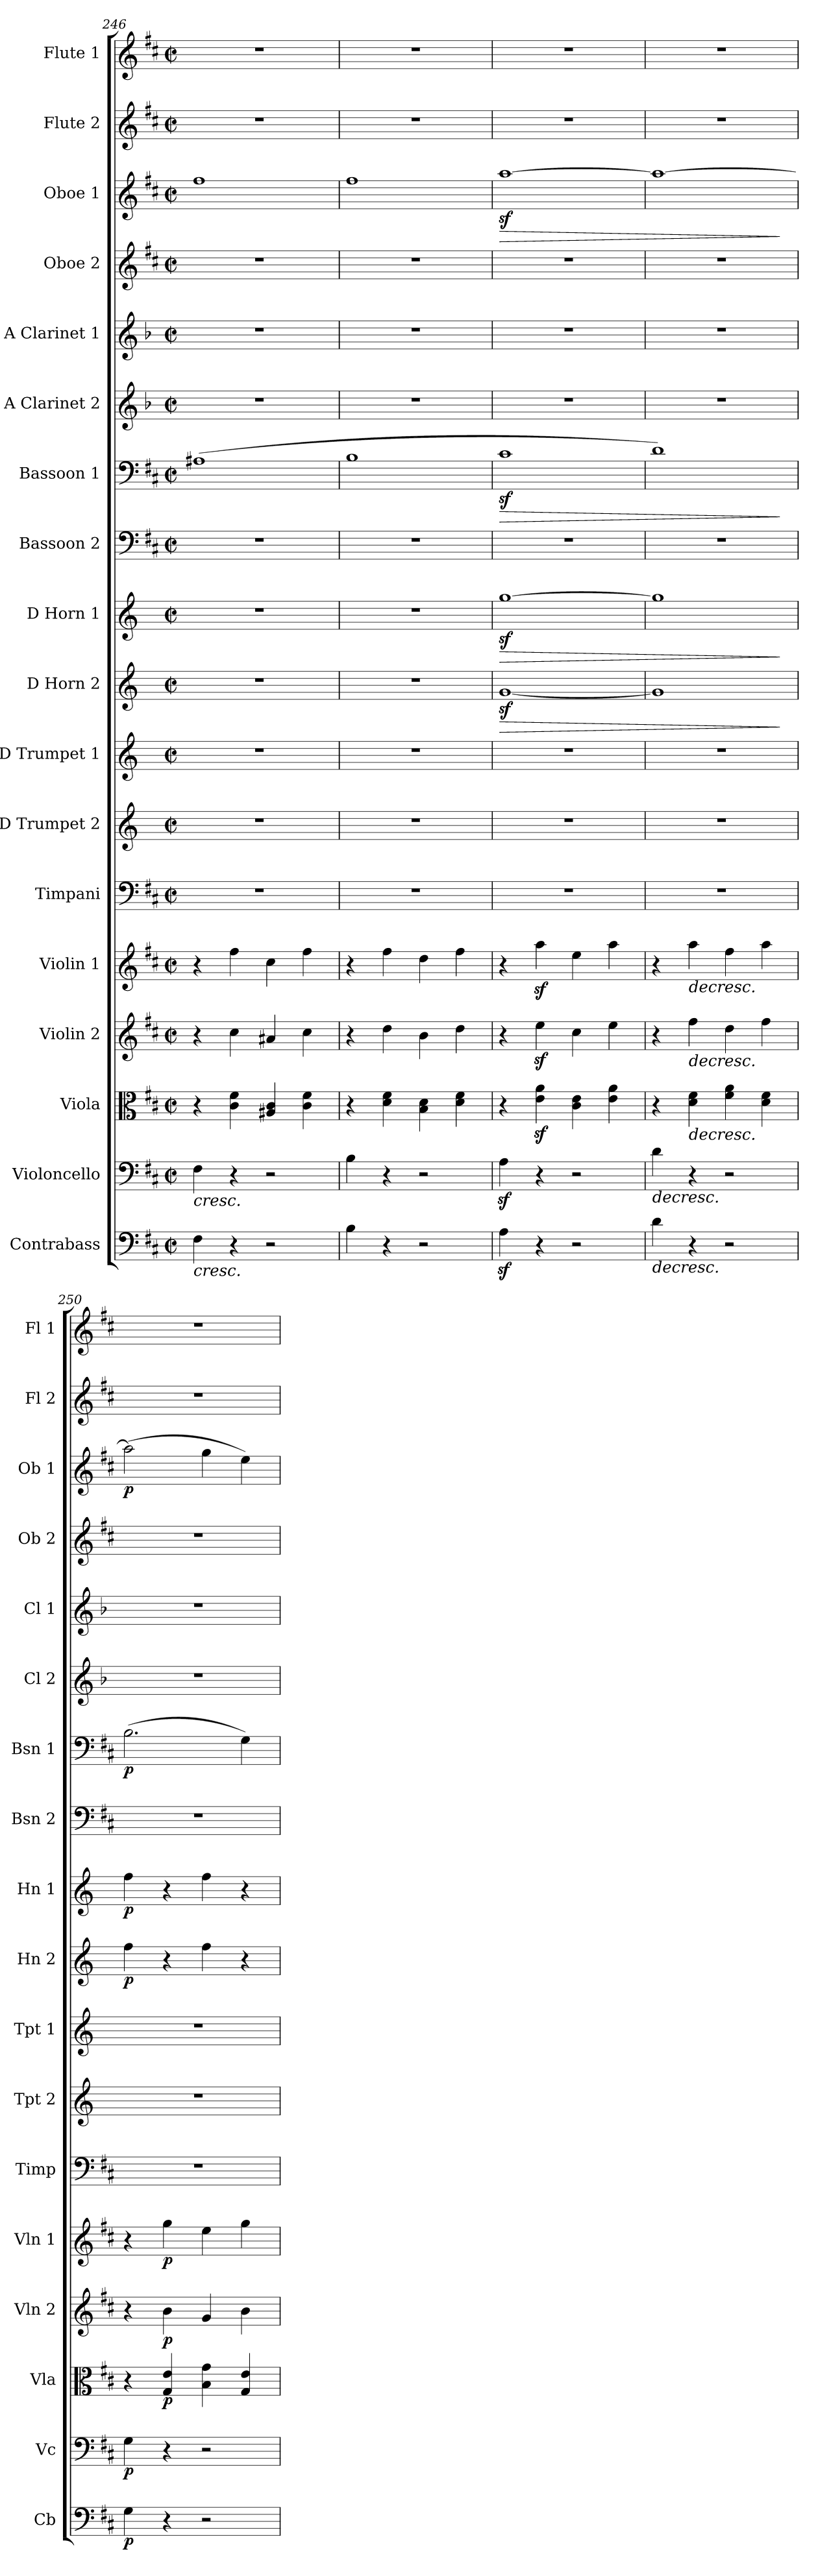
**kern	**dynam	**kern	**dynam	**kern	**dynam	**kern	**dynam	**kern	**dynam	**kern	**kern	**kern	**kern	**dynam	**kern	**dynam	**kern	**kern	**dynam	**kern	**kern	**kern	**kern	**dynam	**kern	**kern
*part18	*part18	*part17	*part17	*part16	*part16	*part15	*part15	*part14	*part14	*part13	*part12	*part11	*part10	*part10	*part9	*part9	*part8	*part7	*part7	*part6	*part5	*part4	*part3	*part3	*part2	*part1
*staff18	*staff18	*staff17	*staff17	*staff16	*staff16	*staff15	*staff15	*staff14	*staff14	*staff13	*staff12	*staff11	*staff10	*staff10	*staff9	*staff9	*staff8	*staff7	*staff7	*staff6	*staff5	*staff4	*staff3	*staff3	*staff2	*staff1
*I"Contrabass	*	*I"Violoncello	*	*I"Viola	*	*I"Violin 2	*	*I"Violin 1	*	*I"Timpani	*I"D Trumpet 2	*I"D Trumpet 1	*I"D Horn 2	*	*I"D Horn 1	*	*I"Bassoon 2	*I"Bassoon 1	*	*I"A Clarinet 2	*I"A Clarinet 1	*I"Oboe 2	*I"Oboe 1	*	*I"Flute 2	*I"Flute 1
*I'Cb	*	*I'Vc	*	*I'Vla	*	*I'Vln 2	*	*I'Vln 1	*	*I'Timp	*I'Tpt 2	*I'Tpt 1	*I'Hn 2	*	*I'Hn 1	*	*I'Bsn 2	*I'Bsn 1	*	*I'Cl 2	*I'Cl 1	*I'Ob 2	*I'Ob 1	*	*I'Fl 2	*I'Fl 1
!!LO:PB:g=z
*clefF4	*	*clefF4	*	*clefC3	*	*clefG2	*	*clefG2	*	*clefF4	*clefG2	*clefG2	*clefG2	*	*clefG2	*	*clefF4	*clefF4	*	*clefG2	*clefG2	*clefG2	*clefG2	*	*clefG2	*clefG2
*ITrd7c12	*	*	*	*	*	*	*	*	*	*	*ITrd-1c-2	*ITrd-1c-2	*ITrd6c10	*	*ITrd6c10	*	*	*	*	*ITrd2c3	*ITrd2c3	*	*	*	*	*
*k[f#c#]	*	*k[f#c#]	*	*k[f#c#]	*	*k[f#c#]	*	*k[f#c#]	*	*k[f#c#]	*k[f#c#]	*k[f#c#]	*k[f#c#]	*	*k[f#c#]	*	*k[f#c#]	*k[f#c#]	*	*k[f#c#]	*k[f#c#]	*k[f#c#]	*k[f#c#]	*	*k[f#c#]	*k[f#c#]
*M2/2	*	*M2/2	*	*M2/2	*	*M2/2	*	*M2/2	*	*M2/2	*M2/2	*M2/2	*M2/2	*	*M2/2	*	*M2/2	*M2/2	*	*M2/2	*M2/2	*M2/2	*M2/2	*	*M2/2	*M2/2
*met(c|)	*	*met(c|)	*	*met(c|)	*	*met(c|)	*	*met(c|)	*	*met(c|)	*met(c|)	*met(c|)	*met(c|)	*	*met(c|)	*	*met(c|)	*met(c|)	*	*met(c|)	*met(c|)	*met(c|)	*met(c|)	*	*met(c|)	*met(c|)
=246	=246	=246	=246	=246	=246	=246	=246	=246	=246	=246	=246	=246	=246	=246	=246	=246	=246	=246	=246	=246	=246	=246	=246	=246	=246	=246
!	!	!LO:TX:b:i:t=cresc.	!	!	!	!	!	!	!	!	!	!	!	!	!	!	!	!	!	!	!	!	!	!	!	!
!LO:TX:b:i:t=cresc.	!	!	!	!	!	!	!	!	!	!	!	!	!	!	!	!	!	!	!	!	!	!	!	!	!	!
4FF#\	.	4F#\	.	4r	.	4r	.	4r	.	1r	1r	1r	1r	.	1r	.	1r	(1A#X	.	1r	1r	1r	1ff#	.	1r	1r
4r	.	4r	.	4c#\ 4f#\	.	4cc#\	.	4ff#\	.	.	.	.	.	.	.	.	.	.	.	.	.	.	.	.	.	.
2r	.	2r	.	4A#X/ 4c#/	.	4a#X/	.	4cc#\	.	.	.	.	.	.	.	.	.	.	.	.	.	.	.	.	.	.
.	.	.	.	4c#\ 4f#\	.	4cc#\	.	4ff#\	.	.	.	.	.	.	.	.	.	.	.	.	.	.	.	.	.	.
=247	=247	=247	=247	=247	=247	=247	=247	=247	=247	=247	=247	=247	=247	=247	=247	=247	=247	=247	=247	=247	=247	=247	=247	=247	=247	=247
4BB\	.	4B\	.	4r	.	4r	.	4r	.	1r	1r	1r	1r	.	1r	.	1r	1B	.	1r	1r	1r	1ff#	.	1r	1r
4r	.	4r	.	4d\ 4f#\	.	4dd\	.	4ff#\	.	.	.	.	.	.	.	.	.	.	.	.	.	.	.	.	.	.
2r	.	2r	.	4B\ 4d\	.	4b\	.	4dd\	.	.	.	.	.	.	.	.	.	.	.	.	.	.	.	.	.	.
.	.	.	.	4d\ 4f#\	.	4dd\	.	4ff#\	.	.	.	.	.	.	.	.	.	.	.	.	.	.	.	.	.	.
=248	=248	=248	=248	=248	=248	=248	=248	=248	=248	=248	=248	=248	=248	=248	=248	=248	=248	=248	=248	=248	=248	=248	=248	=248	=248	=248
!	!	!	!	!	!	!	!	!	!	!	!	!	!	!LO:HP:b	!	!LO:HP:b	!	!	!LO:HP:b	!	!	!	!	!LO:HP:b	!	!
4AAz<\	.	4Az<\	.	4r	.	4r	.	4r	.	1r	1r	1r	[1Az<	>	[1az<	>	1r	1c#z<	>	1r	1r	1r	[1aaz<	>	1r	1r
4r	.	4r	.	4e\z< 4a\z<	.	4eez<\	.	4aaz<\	.	.	.	.	.	.	.	.	.	.	.	.	.	.	.	.	.	.
2r	.	2r	.	4c#\ 4e\	.	4cc#\	.	4ee\	.	.	.	.	.	.	.	.	.	.	.	.	.	.	.	.	.	.
.	.	.	.	4e\ 4a\	.	4ee\	.	4aa\	.	.	.	.	.	.	.	.	.	.	.	.	.	.	.	.	.	.
=249	=249	=249	=249	=249	=249	=249	=249	=249	=249	=249	=249	=249	=249	=249	=249	=249	=249	=249	=249	=249	=249	=249	=249	=249	=249	=249
!	!	!LO:TX:b:i:t=decresc.	!	!	!	!	!	!	!	!	!	!	!	!	!	!	!	!	!	!	!	!	!	!	!	!
!LO:TX:b:i:t=decresc.	!	!	!	!	!	!	!	!	!	!	!	!	!	!	!	!	!	!	!	!	!	!	!	!	!	!
4D\	.	4d\	.	4r	.	4r	.	4r	.	1r	1r	1r	1A]	.	1a]	.	1r	1d)	.	1r	1r	1r	1aa_	.	1r	1r
!	!	!	!	!	!	!	!	!LO:TX:b:i:t=decresc.	!	!	!	!	!	!	!	!	!	!	!	!	!	!	!	!	!	!
!	!	!	!	!	!	!LO:TX:b:i:t=decresc.	!	!	!	!	!	!	!	!	!	!	!	!	!	!	!	!	!	!	!	!
!	!	!	!	!LO:TX:b:i:t=decresc.	!	!	!	!	!	!	!	!	!	!	!	!	!	!	!	!	!	!	!	!	!	!
4r	.	4r	.	4d\ 4f#\	.	4ff#\	.	4aa\	.	.	.	.	.	.	.	.	.	.	.	.	.	.	.	.	.	.
2r	.	2r	.	4f#\ 4a\	.	4dd\	.	4ff#\	.	.	.	.	.	.	.	.	.	.	.	.	.	.	.	.	.	.
.	.	.	.	4d\ 4f#\	.	4ff#\	.	4aa\	.	.	.	.	.	.	.	.	.	.	.	.	.	.	.	.	.	.
.	.	.	.	.	.	.	.	.	.	.	.	.	.	]	.	]	.	.	]	.	.	.	.	]	.	.
=250	=250	=250	=250	=250	=250	=250	=250	=250	=250	=250	=250	=250	=250	=250	=250	=250	=250	=250	=250	=250	=250	=250	=250	=250	=250	=250
!	!LO:DY:b	!	!LO:DY:b	!	!	!	!	!	!	!	!	!	!	!LO:DY:b	!	!LO:DY:b	!	!	!LO:DY:b	!	!	!	!	!LO:DY:b	!	!
4GG\	p	4G\	p	4r	.	4r	.	4r	.	1r	1r	1r	4g\	p	4g\	p	1r	(2.B\	p	1r	1r	1r	(2aa\]	p	1r	1r
!	!	!	!	!	!LO:DY:b	!	!LO:DY:b	!	!LO:DY:b	!	!	!	!	!	!	!	!	!	!	!	!	!	!	!	!	!
4r	.	4r	.	4G/ 4e/	p	4b\	p	4gg\	p	.	.	.	4r	.	4r	.	.	.	.	.	.	.	.	.	.	.
2r	.	2r	.	4B\ 4g\	.	4g/	.	4ee\	.	.	.	.	4g\	.	4g\	.	.	.	.	.	.	.	4gg\	.	.	.
.	.	.	.	4G/ 4e/	.	4b\	.	4gg\	.	.	.	.	4r	.	4r	.	.	4G\)	.	.	.	.	4ee\)	.	.	.
=	=	=	=	=	=	=	=	=	=	=	=	=	=	=	=	=	=	=	=	=	=	=	=	=	=	=
*-	*-	*-	*-	*-	*-	*-	*-	*-	*-	*-	*-	*-	*-	*-	*-	*-	*-	*-	*-	*-	*-	*-	*-	*-	*-	*-
